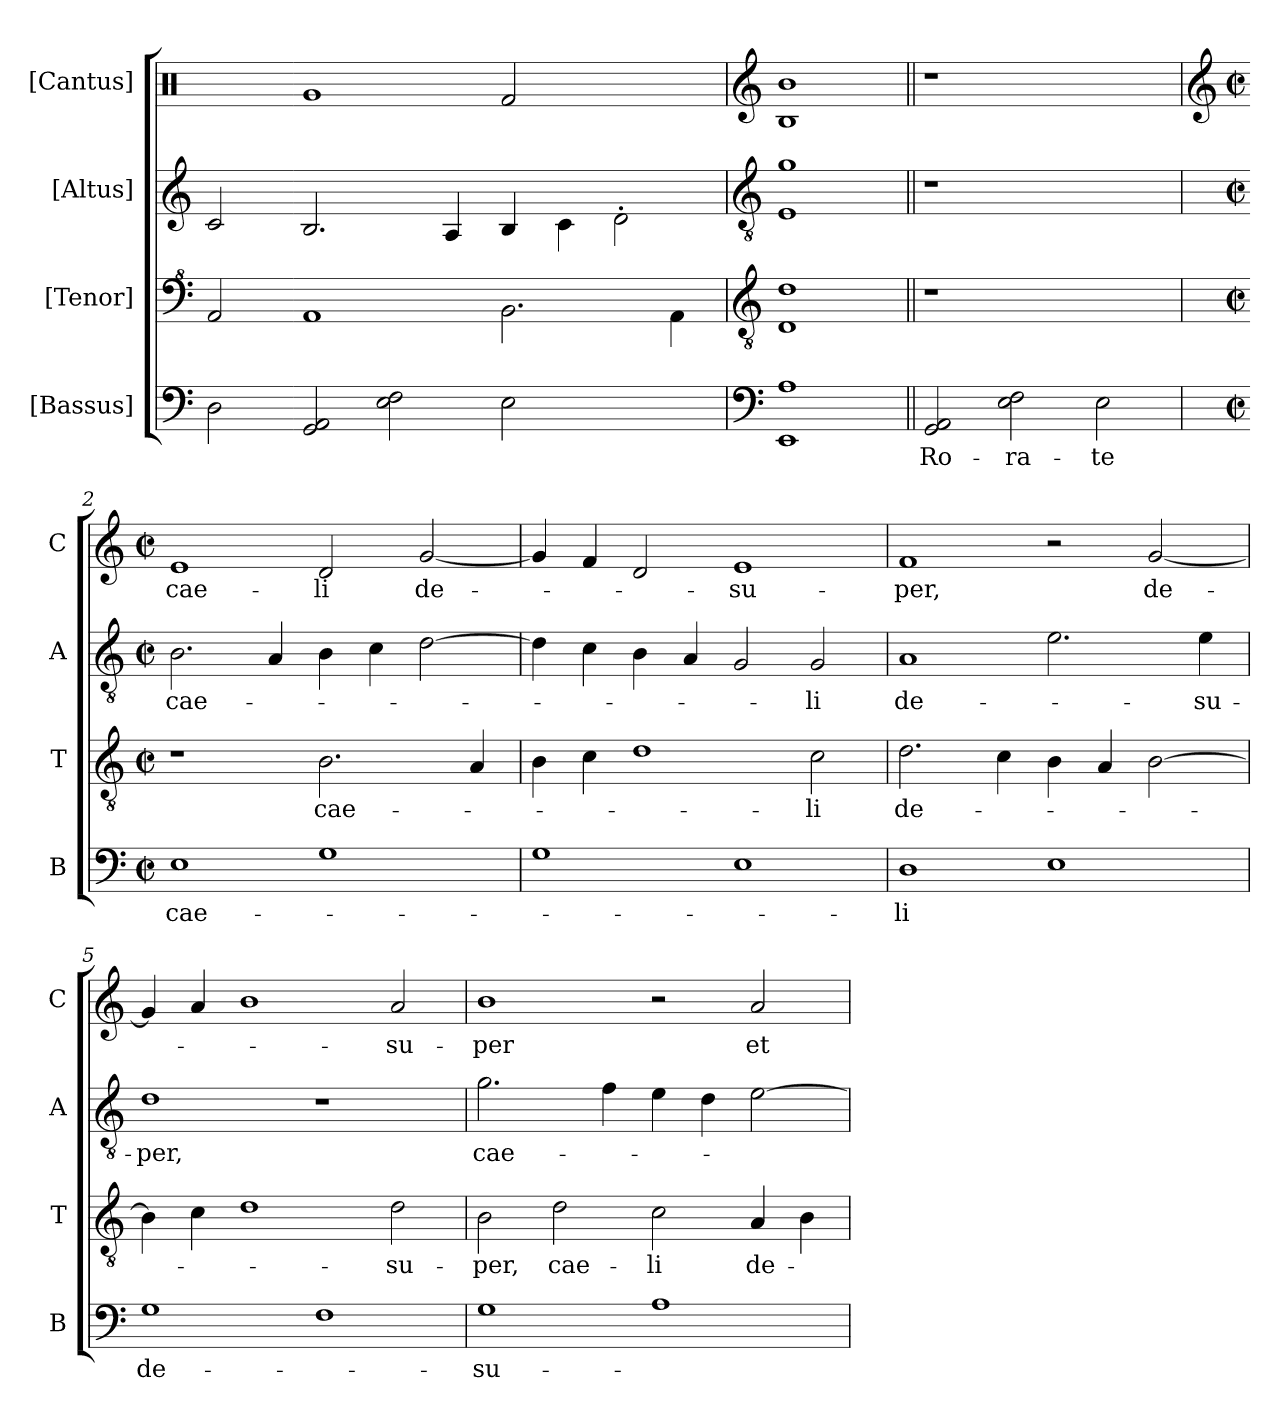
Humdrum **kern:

**kern	**text	**kern	**text	**kern	**text	**kern	**text
*part4	*part4	*part3	*part3	*part2	*part2	*part1	*part1
*staff4	*staff4	*staff3	*staff3	*staff2	*staff2	*staff1	*staff1
*I"[Bassus]	*	*I"[Tenor]	*	*I"[Altus]	*	*I"[Cantus]	*
*I'B	*	*I'T	*	*I'A	*	*I'C	*
*	*	*clefF^4	*	*	*	*clefX	*
*k[]	*	*k[]	*	*k[]	*	*k[]	*
*C:	*	*C:	*	*C:	*	*C:	*
=1X	=1X	=1X	=1X	=1X	=1X	=1X	=1X
2D	.	2A	.	2c	.	2R	.
=2X-	=2X-	=2X-	=2X-	=2X-	=2X-	=2X-	=2X-
!	!	!	!	!LO:N:head=open	!	!	!
2GG 2AA	.	1A	.	2.B/	.	1Rg	.
2E 2F	.	.	.	.	.	.	.
!	!	!	!	!LO:N:head=solid	!	!	!
.	.	.	.	4A/	.	.	.
!	!	!LO:N:head=open	!	!LO:N:head=solid	!	!LO:N:head=open	!
2E	.	2.B\	.	4B/	.	2Rf/	.
!	!	!	!	!LO:N:head=solid	!	!	!
.	.	.	.	4c\	.	.	.
!	!	!	!	!LO:N:head=open	!	!LO:N:head=open	!
2Dyy	.	.	.	2d'<\	.	2R'>\	.
!	!	!LO:N:head=solid	!	!	!	!	!
.	.	4A\	.	.	.	.	.
=3X	=3X	=3X	=3X	=3X	=3X	=3X	=3X
*clefF4	*	*clefGv2	*	*clefGv2	*	*clefG2	*
1EE 1A	.	1D 1d	.	1E 1g	.	1B 1b	.
!!LO:LB:g=z
=1||	=1||	=1||	=1||	=1||	=1||	=1||	=1||
!	!LO:LY:b	!	!	!	!	!	!
2GG 2AA	Ro-	1r	.	1r	.	1r	.
!	!LO:LY:b	!	!	!	!	!	!
2E 2F	-ra-	.	.	.	.	.	.
!	!LO:LY:b	!	!	!	!	!	!
2E	-te	2ryy	.	2ryy	.	2ryy	.
=2	=2	=2	=2	=2	=2	=2	=2
*	*	*	*	*	*	*clefG2	*
*M2/2	*	*M2/2	*	*M2/2	*	*M2/2	*
*met(c|)	*	*met(c|)	*	*met(c|)	*	*met(c|)	*
!	!LO:LY:b	!	!	!	!LO:LY:b	!	!LO:LY:b
1E	cae-	1r	.	2.B\	cae-	1e	cae-
.	.	.	.	4A/	.	.	.
!	!	!	!LO:LY:b	!	!	!	!LO:LY:b
1G	.	2.B\	cae-	4B\	.	2d/	-li
.	.	.	.	4c\	.	.	.
!	!	!	!	!	!	!	!LO:LY:b
.	.	.	.	[2d\	.	[2g/	de-
.	.	4A/	.	.	.	.	.
!!LO:LB:g=z
=3	=3	=3	=3	=3	=3	=3	=3
1G	.	4B\	.	4d\]	.	4g/]	.
.	.	4c\	.	4c\	.	4f/	.
.	.	1d	.	4B\	.	2d/	.
.	.	.	.	4A/	.	.	.
!	!	!	!	!	!	!	!LO:LY:b
1E	.	.	.	2G/	.	1e>	-su-
!	!	!	!LO:LY:b	!	!LO:LY:b	!	!
.	.	2c\	-li	2G/	-li	.	.
=4	=4	=4	=4	=4	=4	=4	=4
!	!LO:LY:b	!	!LO:LY:b	!	!LO:LY:b	!	!LO:LY:b
1D	-li	2.d\	de-	1A	de-	1f	-per,
.	.	4c\	.	.	.	.	.
1E	.	4B\	.	2.e\	.	2r	.
.	.	4A/	.	.	.	.	.
!	!	!	!	!	!	!	!LO:LY:b
.	.	[2B\	.	.	.	[2g/	de-
!	!	!	!	!	!LO:LY:b	!	!
.	.	.	.	4e\	-su-	.	.
=5	=5	=5	=5	=5	=5	=5	=5
!	!LO:LY:b	!	!	!	!LO:LY:b	!	!
1G	de-	4B\]	.	1d	-per,	4g/]	.
.	.	4c\	.	.	.	4a/	.
.	.	1d	.	.	.	1b	.
1F	.	.	.	1r	.	.	.
!	!	!	!LO:LY:b	!	!	!	!LO:LY:b
.	.	2d\	-su-	.	.	2a/	-su-
=6	=6	=6	=6	=6	=6	=6	=6
!	!LO:LY:b	!	!LO:LY:b	!	!LO:LY:b	!	!LO:LY:b
1G	-su-	2B\	-per,	2.g\	cae-	1b	-per
!	!	!	!LO:LY:b	!	!	!	!
.	.	2d\	cae-	.	.	.	.
.	.	.	.	4f\	.	.	.
!	!	!	!LO:LY:b	!	!	!	!
1A	.	2c\	-li	4e\	.	2r	.
.	.	.	.	4d\	.	.	.
!	!	!	!LO:LY:b	!	!	!	!LO:LY:b
.	.	4A/	de-	[2e\	.	2a/	et
.	.	4B\	.	.	.	.	.
=	=	=	=	=	=	=	=
*-	*-	*-	*-	*-	*-	*-	*-
